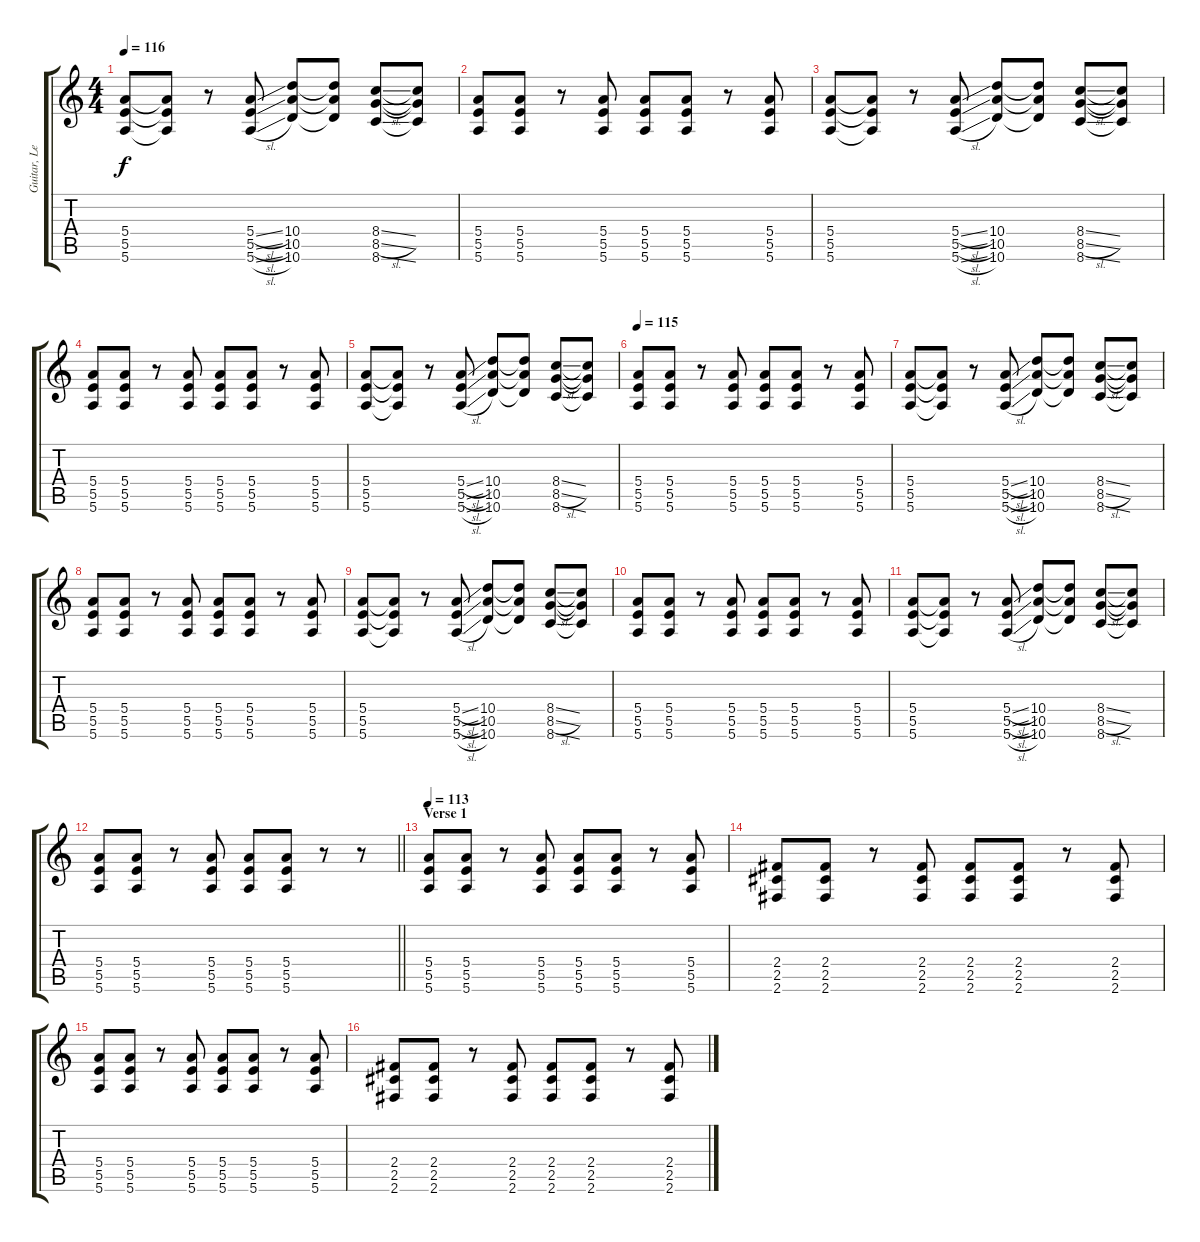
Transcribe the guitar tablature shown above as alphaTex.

\track ("Guitar, Lead (Open E)" "Guitar, Le") {mute instrument overdrivenguitar}
\staff {score tabs}
\tuning (E4 B3 Ab3 E3 B2 E2) {hide}
\ts (4 4)
\tempo 116
\clef g2
\ks c
(5.4 5.5 5.6).8{dy f} (5.4{t} 5.5{t} 5.6{t}).8 r.8 (5.4{sl} 5.5{sl} 5.6{sl}).8 (10.4 10.5 10.6).8 (10.4{t} 10.5{t} 10.6{t}).8 (8.4{ss} 8.5{sl} 8.6{ss}).8 (8.4{t} 8.5{t} 8.6{t}).8 |
(5.4 5.5 5.6).8 (5.4 5.5 5.6).8 r.8 (5.4 5.5 5.6).8 (5.4 5.5 5.6).8 (5.4 5.5 5.6).8 r.8 (5.4 5.5 5.6).8 |
(5.4 5.5 5.6).8 (5.4{t} 5.5{t} 5.6{t}).8 r.8 (5.4{sl} 5.5{sl} 5.6{sl}).8 (10.4 10.5 10.6).8 (10.4{t} 10.5{t} 10.6{t}).8 (8.4{ss} 8.5{sl} 8.6{ss}).8 (8.4{t} 8.5{t} 8.6{t}).8 |
(5.4 5.5 5.6).8 (5.4 5.5 5.6).8 r.8 (5.4 5.5 5.6).8 (5.4 5.5 5.6).8 (5.4 5.5 5.6).8 r.8 (5.4 5.5 5.6).8 |
(5.4 5.5 5.6).8 (5.4{t} 5.5{t} 5.6{t}).8 r.8 (5.4{sl} 5.5{sl} 5.6{sl}).8 (10.4 10.5 10.6).8 (10.4{t} 10.5{t} 10.6{t}).8 (8.4{ss} 8.5{sl} 8.6{ss}).8 (8.4{t} 8.5{t} 8.6{t}).8 |
\tempo 115
(5.4 5.5 5.6).8 (5.4 5.5 5.6).8 r.8 (5.4 5.5 5.6).8 (5.4 5.5 5.6).8 (5.4 5.5 5.6).8 r.8 (5.4 5.5 5.6).8 |
(5.4 5.5 5.6).8 (5.4{t} 5.5{t} 5.6{t}).8 r.8 (5.4{sl} 5.5{sl} 5.6{sl}).8 (10.4 10.5 10.6).8 (10.4{t} 10.5{t} 10.6{t}).8 (8.4{ss} 8.5{sl} 8.6{ss}).8 (8.4{t} 8.5{t} 8.6{t}).8 |
(5.4 5.5 5.6).8 (5.4 5.5 5.6).8 r.8 (5.4 5.5 5.6).8 (5.4 5.5 5.6).8 (5.4 5.5 5.6).8 r.8 (5.4 5.5 5.6).8 |
(5.4 5.5 5.6).8 (5.4{t} 5.5{t} 5.6{t}).8 r.8 (5.4{sl} 5.5{sl} 5.6{sl}).8 (10.4 10.5 10.6).8 (10.4{t} 10.5{t} 10.6{t}).8 (8.4{ss} 8.5{sl} 8.6{ss}).8 (8.4{t} 8.5{t} 8.6{t}).8 |
(5.4 5.5 5.6).8 (5.4 5.5 5.6).8 r.8 (5.4 5.5 5.6).8 (5.4 5.5 5.6).8 (5.4 5.5 5.6).8 r.8 (5.4 5.5 5.6).8 |
(5.4 5.5 5.6).8 (5.4{t} 5.5{t} 5.6{t}).8 r.8 (5.4{sl} 5.5{sl} 5.6{sl}).8 (10.4 10.5 10.6).8 (10.4{t} 10.5{t} 10.6{t}).8 (8.4{ss} 8.5{sl} 8.6{ss}).8 (8.4{t} 8.5{t} 8.6{t}).8 |
\barLineRight lightlight
(5.4 5.5 5.6).8 (5.4 5.5 5.6).8 r.8 (5.4 5.5 5.6).8 (5.4 5.5 5.6).8 (5.4 5.5 5.6).8 r.8 r.8 |
\section ("" "Verse 1")
\tempo 113
(5.4 5.5 5.6).8 (5.4 5.5 5.6).8 r.8 (5.4 5.5 5.6).8 (5.4 5.5 5.6).8 (5.4 5.5 5.6).8 r.8 (5.4 5.5 5.6).8 |
(2.4 2.5 2.6).8 (2.4 2.5 2.6).8 r.8 (2.4 2.5 2.6).8 (2.4 2.5 2.6).8 (2.4 2.5 2.6).8 r.8 (2.4 2.5 2.6).8 |
(5.4 5.5 5.6).8 (5.4 5.5 5.6).8 r.8 (5.4 5.5 5.6).8 (5.4 5.5 5.6).8 (5.4 5.5 5.6).8 r.8 (5.4 5.5 5.6).8 |
(2.4 2.5 2.6).8 (2.4 2.5 2.6).8 r.8 (2.4 2.5 2.6).8 (2.4 2.5 2.6).8 (2.4 2.5 2.6).8 r.8 (2.4 2.5 2.6).8
